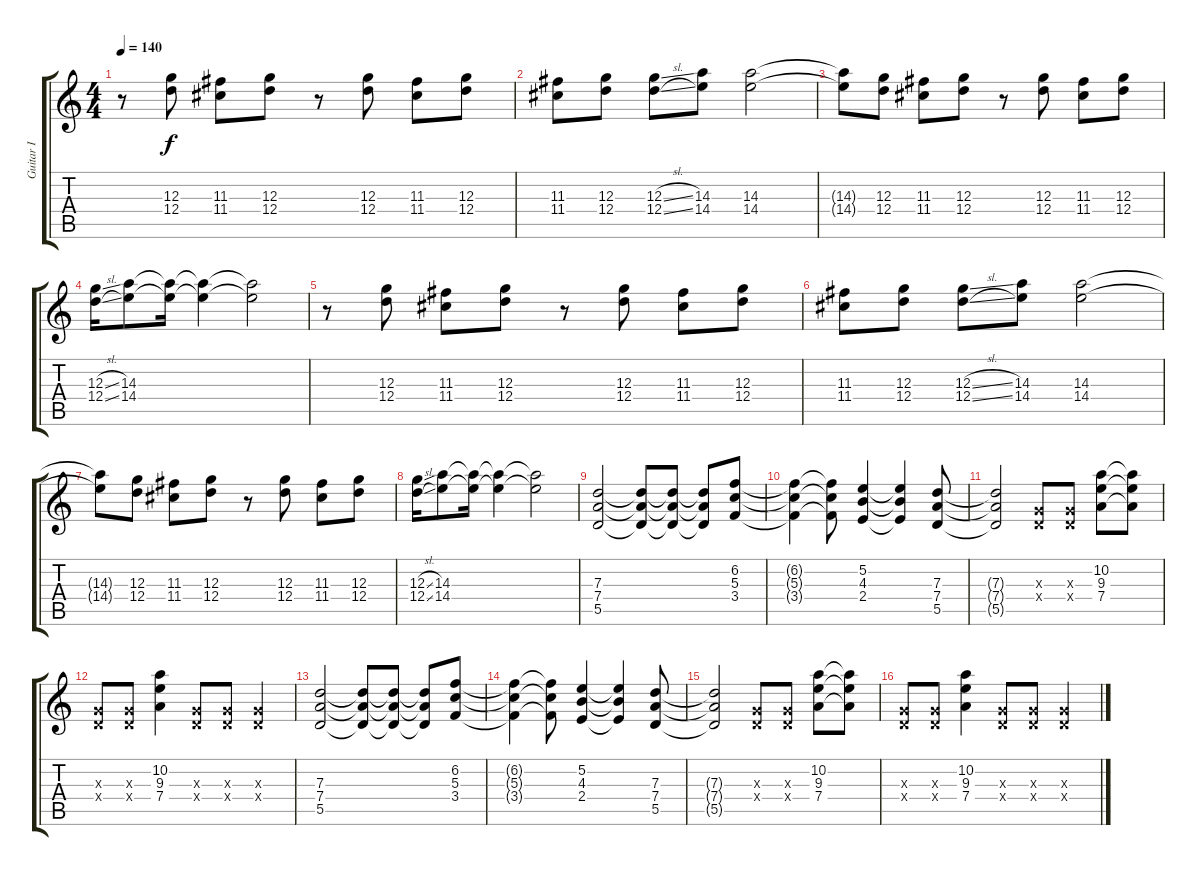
\track ("Guitar I" "Guitar I") {instrument distortionguitar}
\staff {score tabs}
\tuning (E4 B3 G3 D3 A2 E2) {hide}
\ts (4 4)
\tempo 140
\clef g2
\ks c
r.8{dy f} (12.3 12.4).8 (11.3 11.4).8 (12.3 12.4).8 r.8 (12.3 12.4).8 (11.3 11.4).8 (12.3 12.4).8 |
(11.3 11.4).8 (12.3 12.4).8 (12.3{sl} 12.4{sl}).8 (14.3 14.4).8 (14.3 14.4).2 |
(14.3{t} 14.4{t}).8 (12.3 12.4).8 (11.3 11.4).8 (12.3 12.4).8 r.8 (12.3 12.4).8 (11.3 11.4).8 (12.3 12.4).8 |
(12.3{sl} 12.4{sl}).16 (14.3 14.4).8 (14.3{t} 14.4{t}).16 (14.3{t} 14.4{t}).4 (14.3{t} 14.4{t}).2 |
r.8 (12.3 12.4).8 (11.3 11.4).8 (12.3 12.4).8 r.8 (12.3 12.4).8 (11.3 11.4).8 (12.3 12.4).8 |
(11.3 11.4).8 (12.3 12.4).8 (12.3{sl} 12.4{sl}).8 (14.3 14.4).8 (14.3 14.4).2 |
(14.3{t} 14.4{t}).8 (12.3 12.4).8 (11.3 11.4).8 (12.3 12.4).8 r.8 (12.3 12.4).8 (11.3 11.4).8 (12.3 12.4).8 |
(12.3{sl} 12.4{sl}).16 (14.3 14.4).8 (14.3{t} 14.4{t}).16 (14.3{t} 14.4{t}).4 (14.3{t} 14.4{t}).2 |
(7.3 7.4 5.5).2 (7.3{t} 7.4{t} 5.5{t}).8 (7.3{t} 7.4{t} 5.5{t}).8 (7.3{t} 7.4{t} 5.5{t}).8 (6.2 5.3 3.4).8 |
(6.2{t} 5.3{t} 3.4{t}).4 (6.2{t} 5.3{t} 3.4{t}).8 (5.2 4.3 2.4).4 (5.2{t} 4.3{t} 2.4{t}).4 (7.3 7.4 5.5).8 |
(7.3{t} 7.4{t} 5.5{t}).2 (0.3{x} 0.4{x}).8 (0.3{x} 0.4{x}).8 (10.2 9.3 7.4).8 (10.2{t} 9.3{t} 7.4{t}).8 |
(0.3{x} 0.4{x}).8 (0.3{x} 0.4{x}).8 (10.2 9.3 7.4).4 (0.3{x} 0.4{x}).8 (0.3{x} 0.4{x}).8 (0.3{x} 0.4{x}).4 |
(7.3 7.4 5.5).2 (7.3{t} 7.4{t} 5.5{t}).8 (7.3{t} 7.4{t} 5.5{t}).8 (7.3{t} 7.4{t} 5.5{t}).8 (6.2 5.3 3.4).8 |
(6.2{t} 5.3{t} 3.4{t}).4 (6.2{t} 5.3{t} 3.4{t}).8 (5.2 4.3 2.4).4 (5.2{t} 4.3{t} 2.4{t}).4 (7.3 7.4 5.5).8 |
(7.3{t} 7.4{t} 5.5{t}).2 (0.3{x} 0.4{x}).8 (0.3{x} 0.4{x}).8 (10.2 9.3 7.4).8 (10.2{t} 9.3{t} 7.4{t}).8 |
(0.3{x} 0.4{x}).8 (0.3{x} 0.4{x}).8 (10.2 9.3 7.4).4 (0.3{x} 0.4{x}).8 (0.3{x} 0.4{x}).8 (0.3{x} 0.4{x}).4
